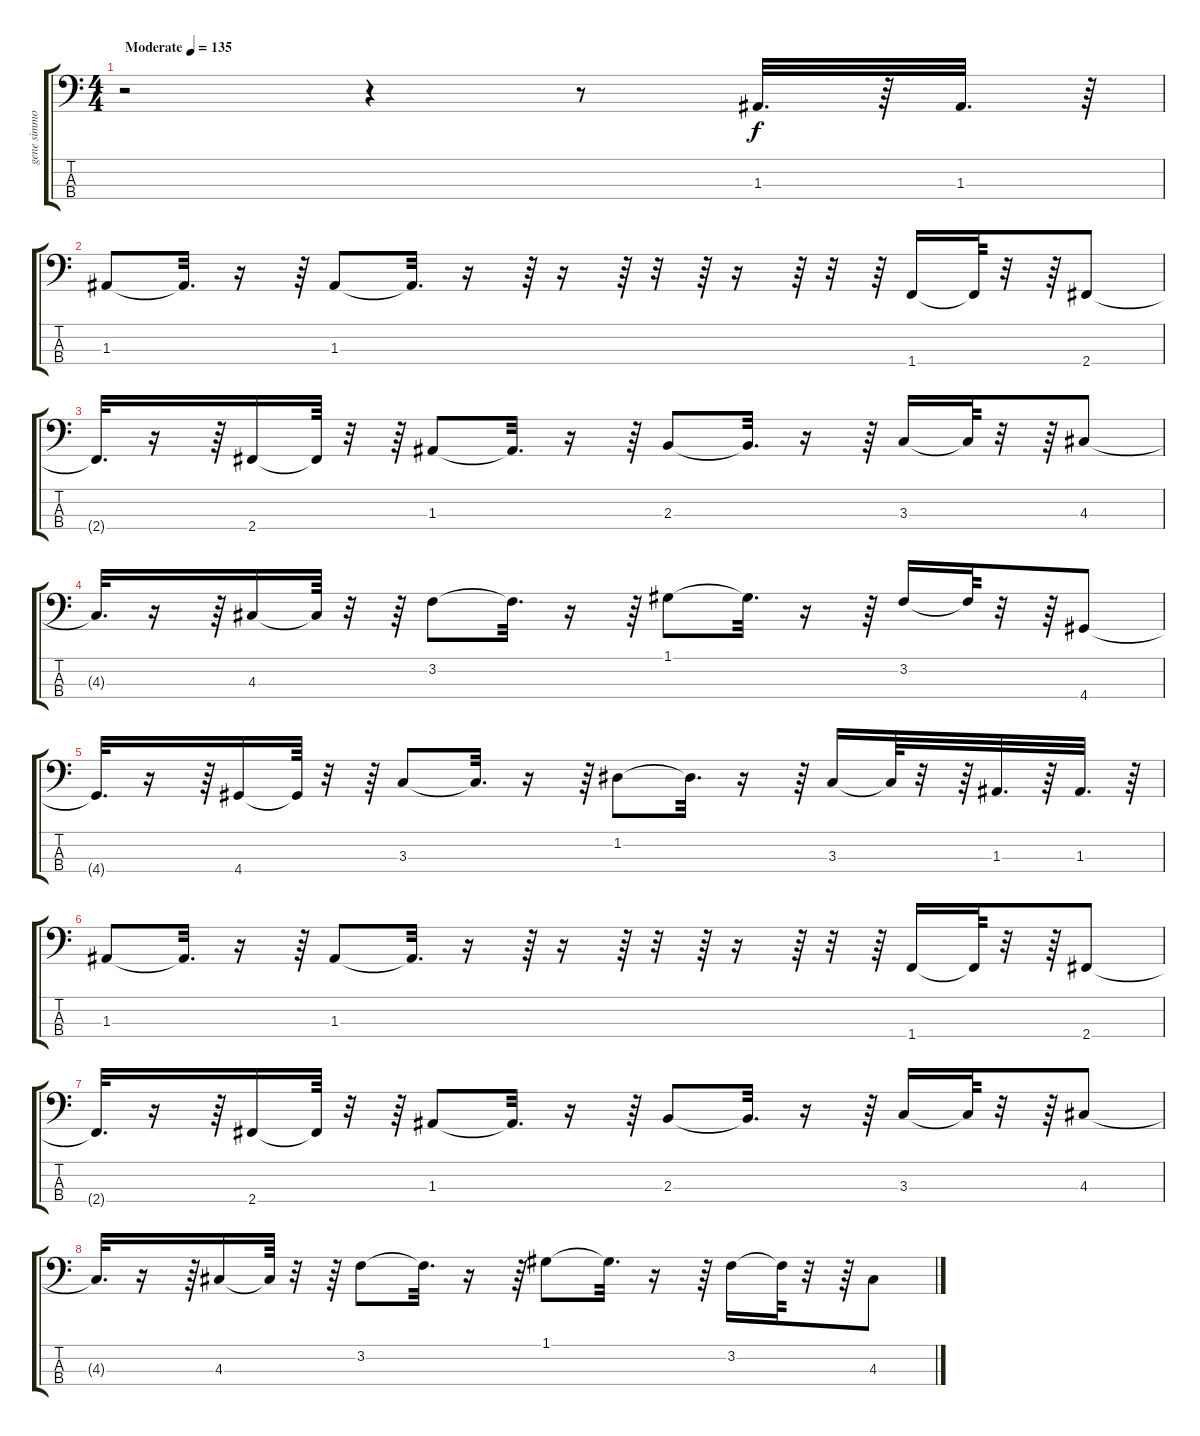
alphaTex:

\track ("gene simmons" "gene simmo") {solo instrument banjo}
\staff {score tabs}
\tuning (G2 D2 A1 E1) {hide}
\displaytranspose 12
\ts (4 4)
\tempo (135 "Moderate")
\clef f4
\ks c
r.2{dy f instrument banjo} r.4 r.8 1.3.32{d} r.64 1.3.32{d} r.64 |
1.3.8 1.3{t}.32{d} r.16 r.64 1.3.8 1.3{t}.32{d} r.16 r.64 r.16 r.64 r.32 r.64 r.16 r.64 r.32 r.64 1.4.16 1.4{t}.64 r.32 r.64 2.4.8 |
2.4{t}.32{d} r.16 r.64 2.4.16 2.4{t}.64 r.32 r.64 1.3.8 1.3{t}.32{d} r.16 r.64 2.3.8 2.3{t}.32{d} r.16 r.64 3.3.16 3.3{t}.64 r.32 r.64 4.3.8 |
4.3{t}.32{d} r.16 r.64 4.3.16 4.3{t}.64 r.32 r.64 3.2.8 3.2{t}.32{d} r.16 r.64 1.1.8 1.1{t}.32{d} r.16 r.64 3.2.16 3.2{t}.64 r.32 r.64 4.4.8 |
4.4{t}.32{d} r.16 r.64 4.4.16 4.4{t}.64 r.32 r.64 3.3.8 3.3{t}.32{d} r.16 r.64 1.2.8 1.2{t}.32{d} r.16 r.64 3.3.16 3.3{t}.64 r.32 r.64 1.3.32{d} r.64 1.3.32{d} r.64 |
1.3.8 1.3{t}.32{d} r.16 r.64 1.3.8 1.3{t}.32{d} r.16 r.64 r.16 r.64 r.32 r.64 r.16 r.64 r.32 r.64 1.4.16 1.4{t}.64 r.32 r.64 2.4.8 |
2.4{t}.32{d} r.16 r.64 2.4.16 2.4{t}.64 r.32 r.64 1.3.8 1.3{t}.32{d} r.16 r.64 2.3.8 2.3{t}.32{d} r.16 r.64 3.3.16 3.3{t}.64 r.32 r.64 4.3.8 |
4.3{t}.32{d} r.16 r.64 4.3.16 4.3{t}.64 r.32 r.64 3.2.8 3.2{t}.32{d} r.16 r.64 1.1.8 1.1{t}.32{d} r.16 r.64 3.2.16 3.2{t}.64 r.32 r.64 4.3.8
